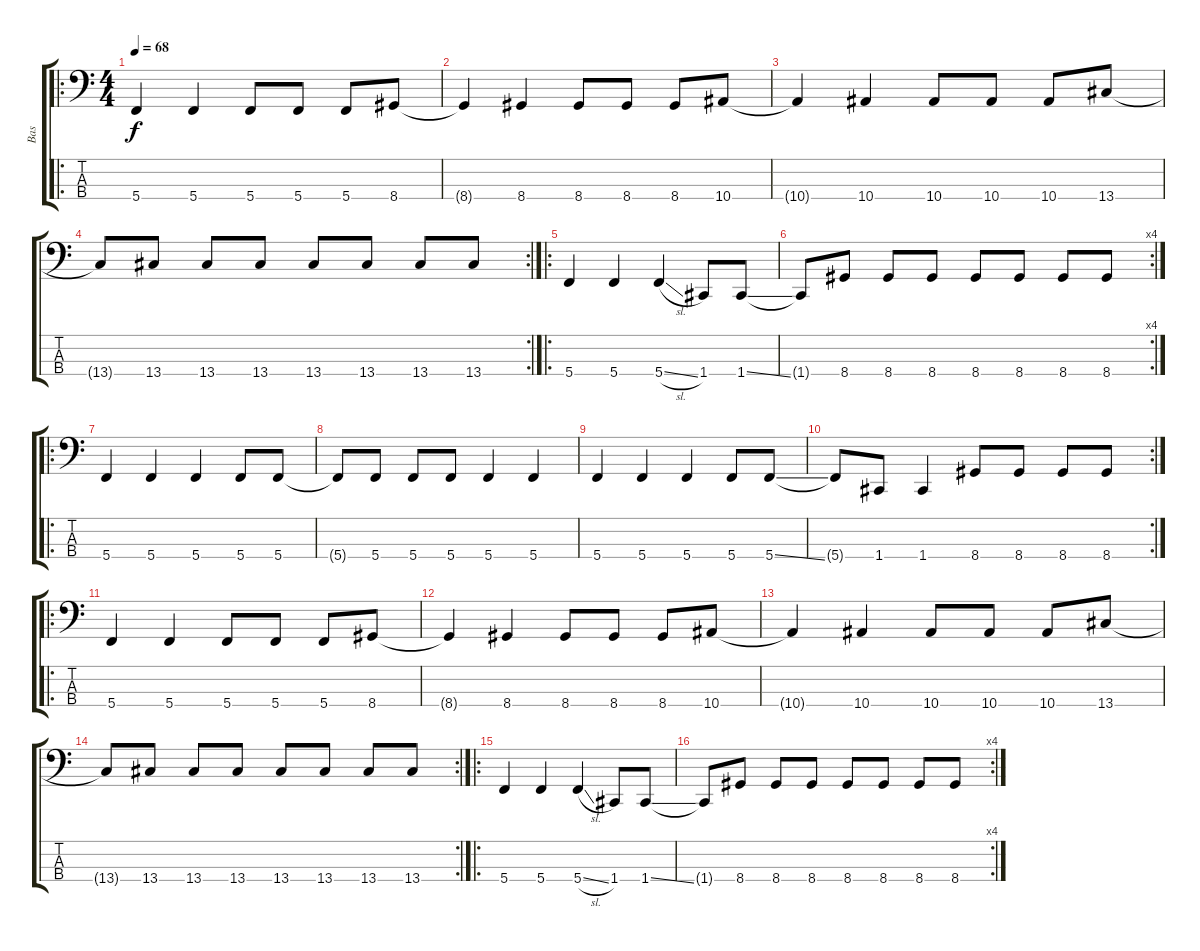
\track ("Bas" "Bas") {instrument electricbassfinger}
\staff {score tabs}
\tuning (Eb2 Bb1 F1 C1) {hide}
\ro
\ts (4 4)
\tempo 68
\clef f4
\ks c
5.4.4{dy f} 5.4.4 5.4.8 5.4.8 5.4.8 8.4.8 |
8.4{t}.4 8.4.4 8.4.8 8.4.8 8.4.8 10.4.8 |
10.4{t}.4 10.4.4 10.4.8 10.4.8 10.4.8 13.4.8 |
\rc 2
13.4{t}.8 13.4.8 13.4.8 13.4.8 13.4.8 13.4.8 13.4.8 13.4.8 |
\ro
5.4.4 5.4.4 5.4{sl}.4 1.4.8 1.4{ss}.8 |
\rc 4
1.4{t}.8 8.4.8 8.4.8 8.4.8 8.4.8 8.4.8 8.4.8 8.4.8 |
\ro
5.4.4 5.4.4 5.4.4 5.4.8 5.4.8 |
5.4{t}.8 5.4.8 5.4.8 5.4.8 5.4.4 5.4.4 |
5.4.4 5.4.4 5.4.4 5.4.8 5.4{ss}.8 |
\rc 2
5.4{t}.8 1.4.8 1.4.4 8.4.8 8.4.8 8.4.8 8.4.8 |
\ro
5.4.4 5.4.4 5.4.8 5.4.8 5.4.8 8.4.8 |
8.4{t}.4 8.4.4 8.4.8 8.4.8 8.4.8 10.4.8 |
10.4{t}.4 10.4.4 10.4.8 10.4.8 10.4.8 13.4.8 |
\rc 2
13.4{t}.8 13.4.8 13.4.8 13.4.8 13.4.8 13.4.8 13.4.8 13.4.8 |
\ro
5.4.4 5.4.4 5.4{sl}.4 1.4.8 1.4{ss}.8 |
\rc 4
1.4{t}.8 8.4.8 8.4.8 8.4.8 8.4.8 8.4.8 8.4.8 8.4.8
